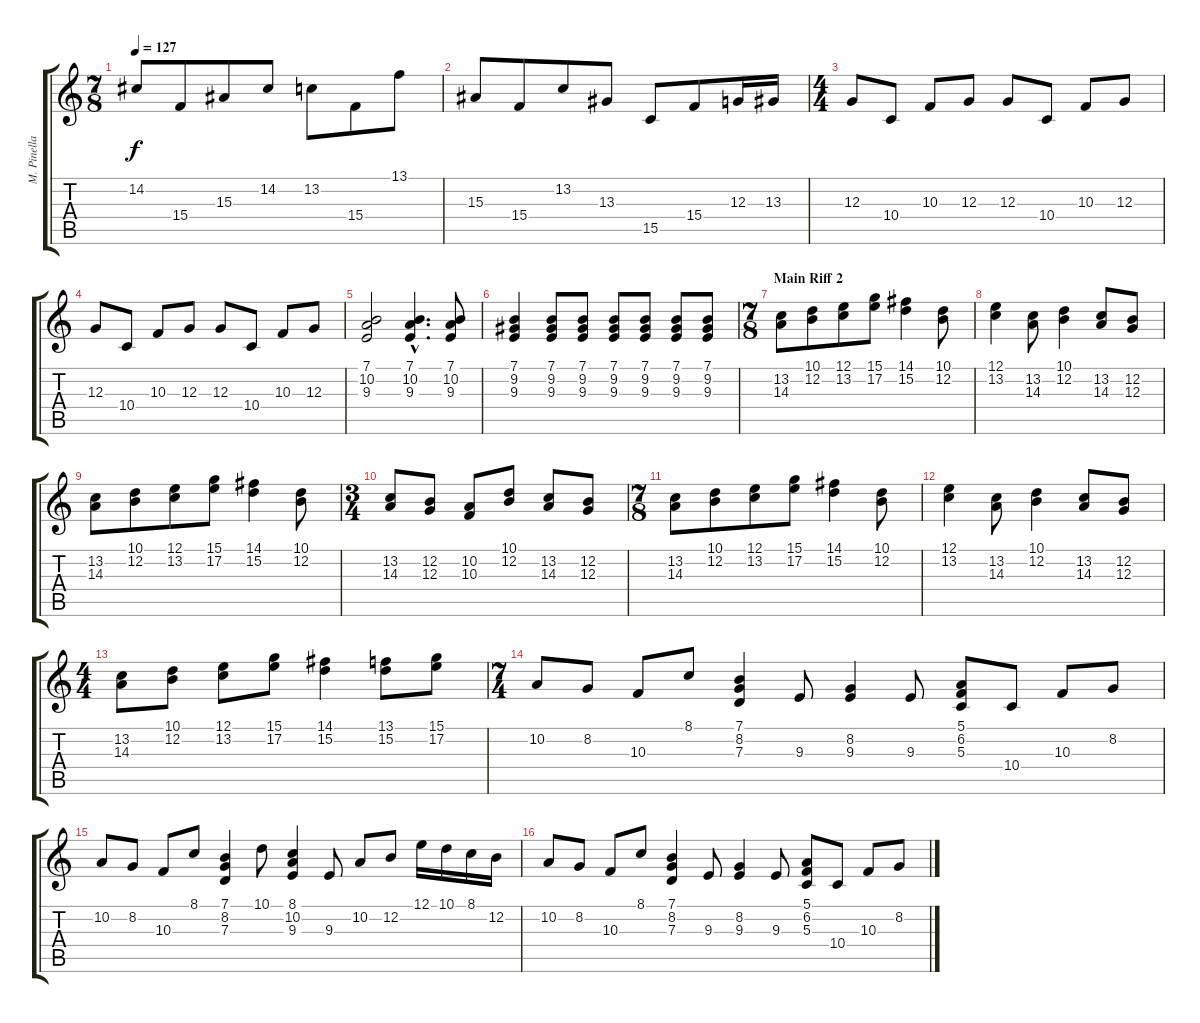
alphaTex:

\track ("M. Pinella [Piano]" "M. Pinella") {instrument brightacousticpiano}
\staff {score tabs}
\tuning (E4 B3 G3 D3 A2 E2) {hide}
\ts (7 8)
\tempo 127
\clef g2
\ks c
14.2.8{dy f} 15.4.8 15.3.8 14.2.8 13.2.8 15.4.8 13.1.8 |
15.3.8 15.4.8 13.2.8 13.3.8 15.5.8 15.4.8 12.3.16 13.3.16 |
\ts (4 4)
12.3.8 10.4.8 10.3.8 12.3.8 12.3.8 10.4.8 10.3.8 12.3.8 |
12.3.8 10.4.8 10.3.8 12.3.8 12.3.8 10.4.8 10.3.8 12.3.8 |
(7.1 10.2 9.3).2 (7.1{hac} 10.2{hac} 9.3{hac}).4{d} (7.1 10.2 9.3).8 |
(7.1 9.2 9.3).4 (7.1 9.2 9.3).8 (7.1 9.2 9.3).8 (7.1 9.2 9.3).8 (7.1 9.2 9.3).8 (7.1 9.2 9.3).8 (7.1 9.2 9.3).8 |
\ts (7 8)
\section ("" "Main Riff 2")
(13.2 14.3).8 (10.1 12.2).8 (12.1 13.2).8 (15.1 17.2).8 (14.1 15.2).4 (10.1 12.2).8 |
(12.1 13.2).4 (13.2 14.3).8 (10.1 12.2).4 (13.2 14.3).8 (12.2 12.3).8 |
(13.2 14.3).8 (10.1 12.2).8 (12.1 13.2).8 (15.1 17.2).8 (14.1 15.2).4 (10.1 12.2).8 |
\ts (3 4)
(13.2 14.3).8 (12.2 12.3).8 (10.2 10.3).8 (10.1 12.2).8 (13.2 14.3).8 (12.2 12.3).8 |
\ts (7 8)
(13.2 14.3).8 (10.1 12.2).8 (12.1 13.2).8 (15.1 17.2).8 (14.1 15.2).4 (10.1 12.2).8 |
(12.1 13.2).4 (13.2 14.3).8 (10.1 12.2).4 (13.2 14.3).8 (12.2 12.3).8 |
\ts (4 4)
(13.2 14.3).8 (10.1 12.2).8 (12.1 13.2).8 (15.1 17.2).8 (14.1 15.2).4 (13.1 15.2).8 (15.1 17.2).8 |
\ts (7 4)
10.2.8 8.2.8 10.3.8 8.1.8 (7.1 8.2 7.3).4 9.3.8 (8.2 9.3).4 9.3.8 (5.1 6.2 5.3).8 10.4.8 10.3.8 8.2.8 |
10.2.8 8.2.8 10.3.8 8.1.8 (7.1 8.2 7.3).4 10.1.8 (8.1 10.2 9.3).4 9.3.8 10.2.8 12.2.8 12.1.16 10.1.16 8.1.16 12.2.16 |
10.2.8 8.2.8 10.3.8 8.1.8 (7.1 8.2 7.3).4 9.3.8 (8.2 9.3).4 9.3.8 (5.1 6.2 5.3).8 10.4.8 10.3.8 8.2.8
